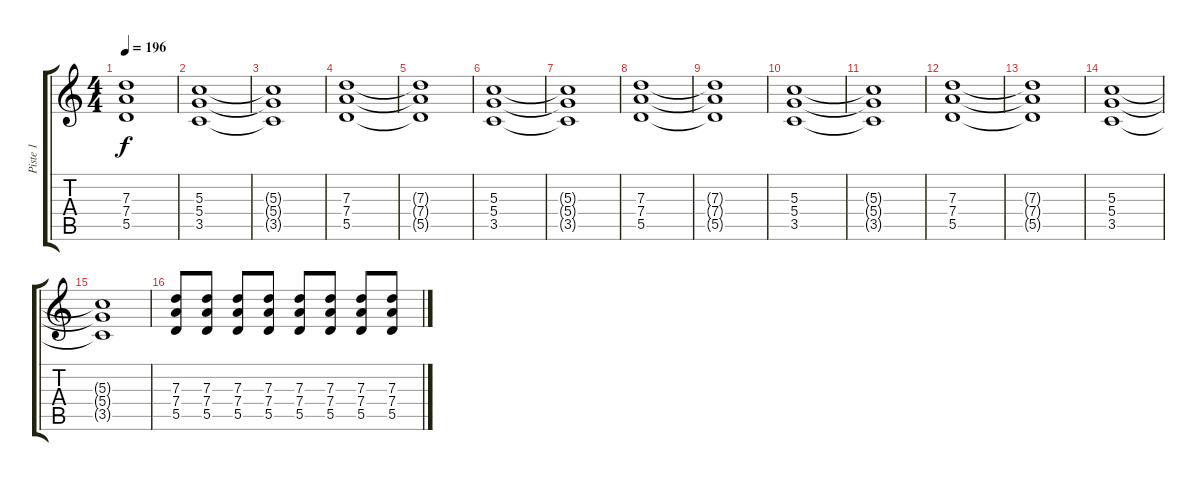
\track ("Piste 1" "Piste 1") {instrument distortionguitar}
\staff {score tabs}
\tuning (E4 B3 G3 D3 A2 E2) {hide}
\ts (4 4)
\tempo 196
\clef g2
\ks c
(7.3{t} 7.4{t} 5.5{t}).1{dy f} |
(5.3 5.4 3.5).1 |
(5.3{t} 5.4{t} 3.5{t}).1 |
(7.3 7.4 5.5).1 |
(7.3{t} 7.4{t} 5.5{t}).1 |
(5.3 5.4 3.5).1 |
(5.3{t} 5.4{t} 3.5{t}).1 |
(7.3 7.4 5.5).1 |
(7.3{t} 7.4{t} 5.5{t}).1 |
(5.3 5.4 3.5).1 |
(5.3{t} 5.4{t} 3.5{t}).1 |
(7.3 7.4 5.5).1 |
(7.3{t} 7.4{t} 5.5{t}).1 |
(5.3 5.4 3.5).1 |
(5.3{t} 5.4{t} 3.5{t}).1 |
(7.3 7.4 5.5).8 (7.3 7.4 5.5).8 (7.3 7.4 5.5).8 (7.3 7.4 5.5).8 (7.3 7.4 5.5).8 (7.3 7.4 5.5).8 (7.3 7.4 5.5).8 (7.3 7.4 5.5).8
